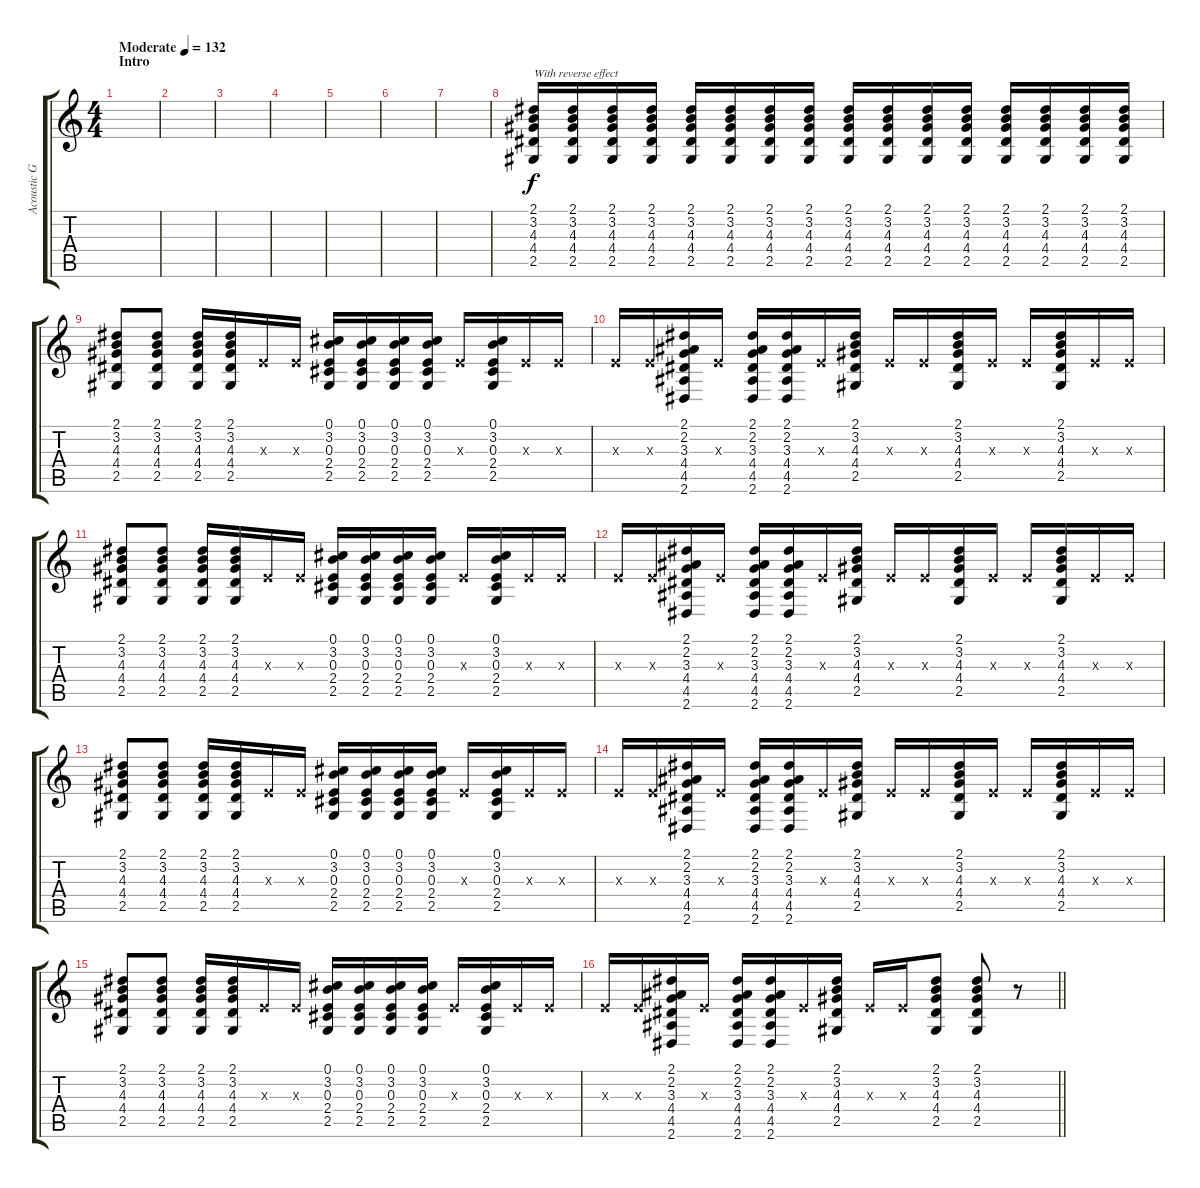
\track ("Acoustic Guitar" "Acoustic G") {instrument acousticguitarsteel}
\staff {score tabs}
\tuning (Db4 Ab3 E3 B2 Gb2 Db2) {hide}
\ts (4 4)
\section ("" "Intro")
\tempo (132 "Moderate")
\clef g2
\ks c
|
|
|
|
|
|
|
(2.1 3.2 4.3 4.4 2.5).16{txt "With reverse effect"} (2.1 3.2 4.3 4.4 2.5).16 (2.1 3.2 4.3 4.4 2.5).16 (2.1 3.2 4.3 4.4 2.5).16 (2.1 3.2 4.3 4.4 2.5).16 (2.1 3.2 4.3 4.4 2.5).16 (2.1 3.2 4.3 4.4 2.5).16 (2.1 3.2 4.3 4.4 2.5).16 (2.1 3.2 4.3 4.4 2.5).16 (2.1 3.2 4.3 4.4 2.5).16 (2.1 3.2 4.3 4.4 2.5).16 (2.1 3.2 4.3 4.4 2.5).16 (2.1 3.2 4.3 4.4 2.5).16 (2.1 3.2 4.3 4.4 2.5).16 (2.1 3.2 4.3 4.4 2.5).16 (2.1 3.2 4.3 4.4 2.5).16 |
(2.1 3.2 4.3 4.4 2.5).8 (2.1 3.2 4.3 4.4 2.5).8 (2.1 3.2 4.3 4.4 2.5).16 (2.1 3.2 4.3 4.4 2.5).16 0.3{x}.16 0.3{x}.16 (0.1 3.2 0.3 2.4 2.5).16 (0.1 3.2 0.3 2.4 2.5).16 (0.1 3.2 0.3 2.4 2.5).16 (0.1 3.2 0.3 2.4 2.5).16 0.3{x}.16 (0.1 3.2 0.3 2.4 2.5).16 0.3{x}.16 0.3{x}.16 |
0.3{x}.16 0.3{x}.16 (2.1 2.2 3.3 4.4 4.5 2.6).16 0.3{x}.16 (2.1 2.2 3.3 4.4 4.5 2.6).16 (2.1 2.2 3.3 4.4 4.5 2.6).16 0.3{x}.16 (2.1 3.2 4.3 4.4 2.5).16 0.3{x}.16 0.3{x}.16 (2.1 3.2 4.3 4.4 2.5).16 0.3{x}.16 0.3{x}.16 (2.1 3.2 4.3 4.4 2.5).16 0.3{x}.16 0.3{x}.16 |
(2.1 3.2 4.3 4.4 2.5).8 (2.1 3.2 4.3 4.4 2.5).8 (2.1 3.2 4.3 4.4 2.5).16 (2.1 3.2 4.3 4.4 2.5).16 0.3{x}.16 0.3{x}.16 (0.1 3.2 0.3 2.4 2.5).16 (0.1 3.2 0.3 2.4 2.5).16 (0.1 3.2 0.3 2.4 2.5).16 (0.1 3.2 0.3 2.4 2.5).16 0.3{x}.16 (0.1 3.2 0.3 2.4 2.5).16 0.3{x}.16 0.3{x}.16 |
0.3{x}.16 0.3{x}.16 (2.1 2.2 3.3 4.4 4.5 2.6).16 0.3{x}.16 (2.1 2.2 3.3 4.4 4.5 2.6).16 (2.1 2.2 3.3 4.4 4.5 2.6).16 0.3{x}.16 (2.1 3.2 4.3 4.4 2.5).16 0.3{x}.16 0.3{x}.16 (2.1 3.2 4.3 4.4 2.5).16 0.3{x}.16 0.3{x}.16 (2.1 3.2 4.3 4.4 2.5).16 0.3{x}.16 0.3{x}.16 |
(2.1 3.2 4.3 4.4 2.5).8 (2.1 3.2 4.3 4.4 2.5).8 (2.1 3.2 4.3 4.4 2.5).16 (2.1 3.2 4.3 4.4 2.5).16 0.3{x}.16 0.3{x}.16 (0.1 3.2 0.3 2.4 2.5).16 (0.1 3.2 0.3 2.4 2.5).16 (0.1 3.2 0.3 2.4 2.5).16 (0.1 3.2 0.3 2.4 2.5).16 0.3{x}.16 (0.1 3.2 0.3 2.4 2.5).16 0.3{x}.16 0.3{x}.16 |
0.3{x}.16 0.3{x}.16 (2.1 2.2 3.3 4.4 4.5 2.6).16 0.3{x}.16 (2.1 2.2 3.3 4.4 4.5 2.6).16 (2.1 2.2 3.3 4.4 4.5 2.6).16 0.3{x}.16 (2.1 3.2 4.3 4.4 2.5).16 0.3{x}.16 0.3{x}.16 (2.1 3.2 4.3 4.4 2.5).16 0.3{x}.16 0.3{x}.16 (2.1 3.2 4.3 4.4 2.5).16 0.3{x}.16 0.3{x}.16 |
(2.1 3.2 4.3 4.4 2.5).8 (2.1 3.2 4.3 4.4 2.5).8 (2.1 3.2 4.3 4.4 2.5).16 (2.1 3.2 4.3 4.4 2.5).16 0.3{x}.16 0.3{x}.16 (0.1 3.2 0.3 2.4 2.5).16 (0.1 3.2 0.3 2.4 2.5).16 (0.1 3.2 0.3 2.4 2.5).16 (0.1 3.2 0.3 2.4 2.5).16 0.3{x}.16 (0.1 3.2 0.3 2.4 2.5).16 0.3{x}.16 0.3{x}.16 |
\barLineRight lightlight
0.3{x}.16 0.3{x}.16 (2.1 2.2 3.3 4.4 4.5 2.6).16 0.3{x}.16 (2.1 2.2 3.3 4.4 4.5 2.6).16 (2.1 2.2 3.3 4.4 4.5 2.6).16 0.3{x}.16 (2.1 3.2 4.3 4.4 2.5).16 0.3{x}.16 0.3{x}.16 (2.1 3.2 4.3 4.4 2.5).8 (2.1 3.2 4.3 4.4 2.5).8 r.8
